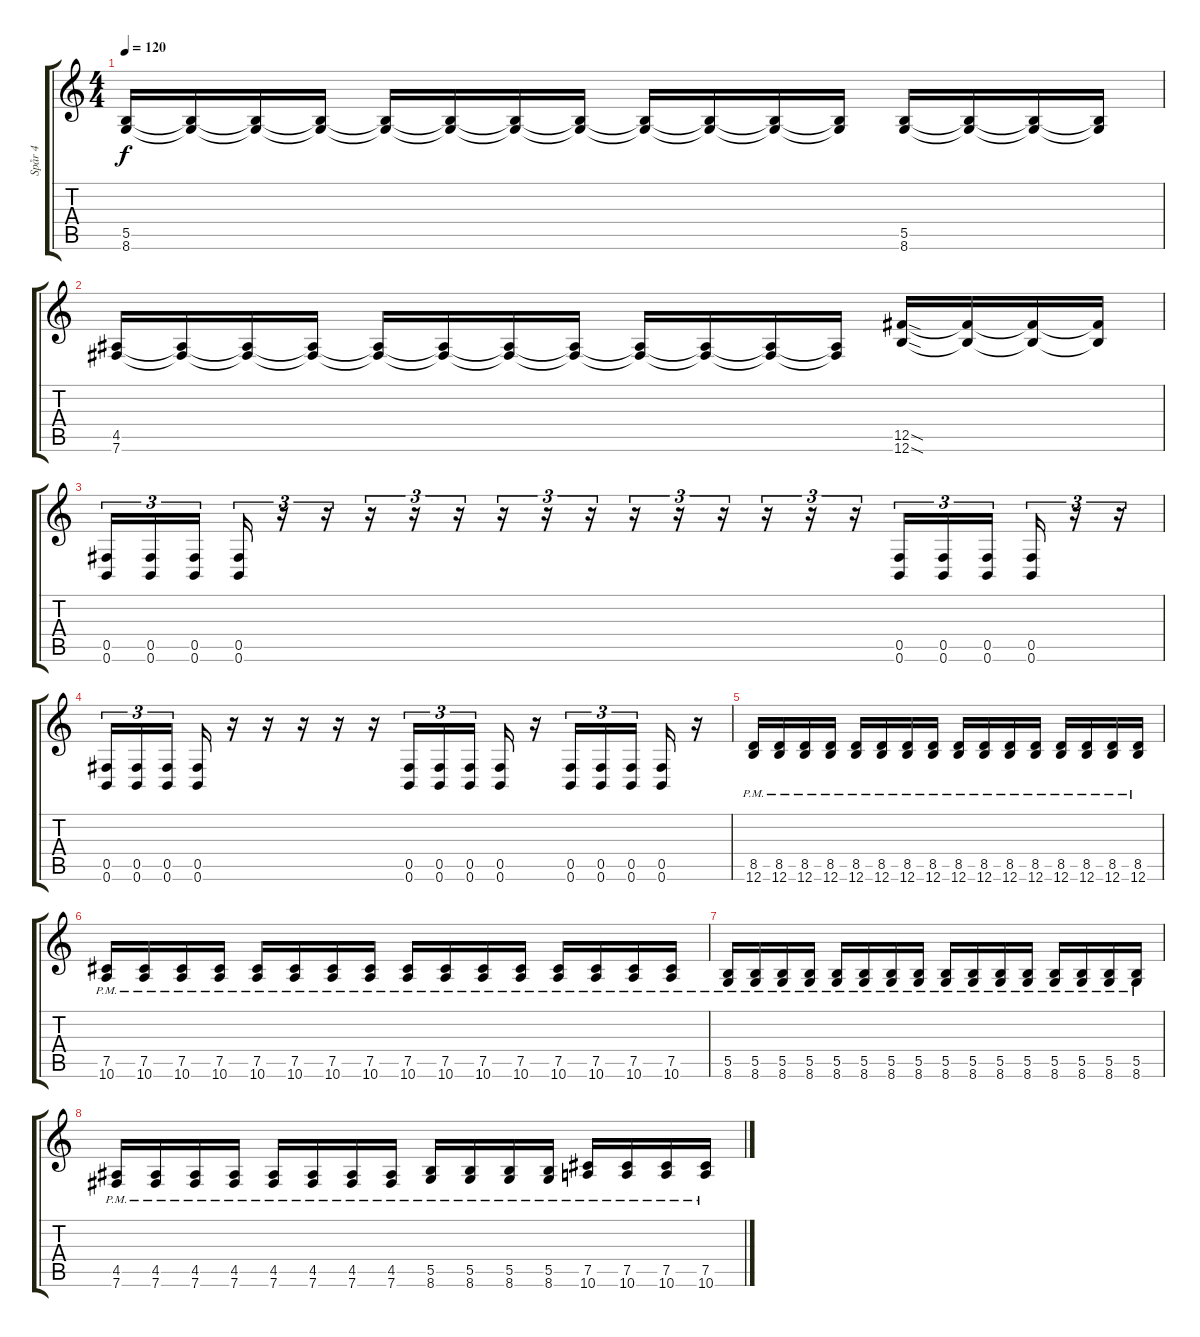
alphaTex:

\track ("Spår 4" "Spår 4") {instrument distortionguitar}
\staff {score tabs}
\tuning (Db4 Ab3 E3 B2 Gb2 B1) {hide}
\ts (4 4)
\tempo 120
\clef g2
\ks c
(5.5 8.6).16{dy f} (5.5{t} 8.6{t}).16 (5.5{t} 8.6{t}).16 (5.5{t} 8.6{t}).16 (5.5{t} 8.6{t}).16 (5.5{t} 8.6{t}).16 (5.5{t} 8.6{t}).16 (5.5{t} 8.6{t}).16 (5.5{t} 8.6{t}).16 (5.5{t} 8.6{t}).16 (5.5{t} 8.6{t}).16 (5.5{t} 8.6{t}).16 (5.5 8.6).16 (5.5{t} 8.6{t}).16 (5.5{t} 8.6{t}).16 (5.5{t} 8.6{t}).16 |
(4.5 7.6).16 (4.5{t} 7.6{t}).16 (4.5{t} 7.6{t}).16 (4.5{t} 7.6{t}).16 (4.5{t} 7.6{t}).16 (4.5{t} 7.6{t}).16 (4.5{t} 7.6{t}).16 (4.5{t} 7.6{t}).16 (4.5{t} 7.6{t}).16 (4.5{t} 7.6{t}).16 (4.5{t} 7.6{t}).16 (4.5{t} 7.6{t}).16 (12.5{sod} 12.6{sod}).16 (12.5{t} 12.6{t}).16 (12.5{t} 12.6{t}).16 (12.5{t} 12.6{t}).16 |
(0.5 0.6).16{tu (3 2)} (0.5 0.6).16{tu (3 2)} (0.5 0.6).16{tu (3 2)} (0.5 0.6).16{tu (3 2)} r.16{tu (3 2)} r.16{tu (3 2)} r.16{tu (3 2)} r.16{tu (3 2)} r.16{tu (3 2)} r.16{tu (3 2)} r.16{tu (3 2)} r.16{tu (3 2)} r.16{tu (3 2)} r.16{tu (3 2)} r.16{tu (3 2)} r.16{tu (3 2)} r.16{tu (3 2)} r.16{tu (3 2)} (0.5 0.6).16{tu (3 2)} (0.5 0.6).16{tu (3 2)} (0.5 0.6).16{tu (3 2)} (0.5 0.6).16{tu (3 2)} r.16{tu (3 2)} r.16{tu (3 2)} |
(0.5 0.6).16{tu (3 2)} (0.5 0.6).16{tu (3 2)} (0.5 0.6).16{tu (3 2)} (0.5 0.6).16 r.16 r.16 r.16 r.16 r.16 (0.5 0.6).16{tu (3 2)} (0.5 0.6).16{tu (3 2)} (0.5 0.6).16{tu (3 2)} (0.5 0.6).16 r.16 (0.5 0.6).16{tu (3 2)} (0.5 0.6).16{tu (3 2)} (0.5 0.6).16{tu (3 2)} (0.5 0.6).16 r.16 |
(8.5{pm} 12.6{pm}).16 (8.5{pm} 12.6{pm}).16 (8.5{pm} 12.6{pm}).16 (8.5{pm} 12.6{pm}).16 (8.5{pm} 12.6{pm}).16 (8.5{pm} 12.6{pm}).16 (8.5{pm} 12.6{pm}).16 (8.5{pm} 12.6{pm}).16 (8.5{pm} 12.6{pm}).16 (8.5{pm} 12.6{pm}).16 (8.5{pm} 12.6{pm}).16 (8.5{pm} 12.6{pm}).16 (8.5{pm} 12.6{pm}).16 (8.5{pm} 12.6{pm}).16 (8.5{pm} 12.6{pm}).16 (8.5{pm} 12.6{pm}).16 |
(7.5{pm} 10.6{pm}).16 (7.5{pm} 10.6{pm}).16 (7.5{pm} 10.6{pm}).16 (7.5{pm} 10.6{pm}).16 (7.5{pm} 10.6{pm}).16 (7.5{pm} 10.6{pm}).16 (7.5{pm} 10.6{pm}).16 (7.5{pm} 10.6{pm}).16 (7.5{pm} 10.6{pm}).16 (7.5{pm} 10.6{pm}).16 (7.5{pm} 10.6{pm}).16 (7.5{pm} 10.6{pm}).16 (7.5{pm} 10.6{pm}).16 (7.5{pm} 10.6{pm}).16 (7.5{pm} 10.6{pm}).16 (7.5{pm} 10.6{pm}).16 |
(5.5{pm} 8.6{pm}).16 (5.5{pm} 8.6{pm}).16 (5.5{pm} 8.6{pm}).16 (5.5{pm} 8.6{pm}).16 (5.5{pm} 8.6{pm}).16 (5.5{pm} 8.6{pm}).16 (5.5{pm} 8.6{pm}).16 (5.5{pm} 8.6{pm}).16 (5.5{pm} 8.6{pm}).16 (5.5{pm} 8.6{pm}).16 (5.5{pm} 8.6{pm}).16 (5.5{pm} 8.6{pm}).16 (5.5{pm} 8.6{pm}).16 (5.5{pm} 8.6{pm}).16 (5.5{pm} 8.6{pm}).16 (5.5{pm} 8.6{pm}).16 |
(4.5{pm} 7.6{pm}).16 (4.5{pm} 7.6{pm}).16 (4.5{pm} 7.6{pm}).16 (4.5{pm} 7.6{pm}).16 (4.5{pm} 7.6{pm}).16 (4.5{pm} 7.6{pm}).16 (4.5{pm} 7.6{pm}).16 (4.5{pm} 7.6{pm}).16 (5.5{pm} 8.6{pm}).16 (5.5{pm} 8.6{pm}).16 (5.5{pm} 8.6{pm}).16 (5.5{pm} 8.6{pm}).16 (7.5{pm} 10.6{pm}).16 (7.5{pm} 10.6{pm}).16 (7.5{pm} 10.6{pm}).16 (7.5{pm} 10.6{pm}).16
